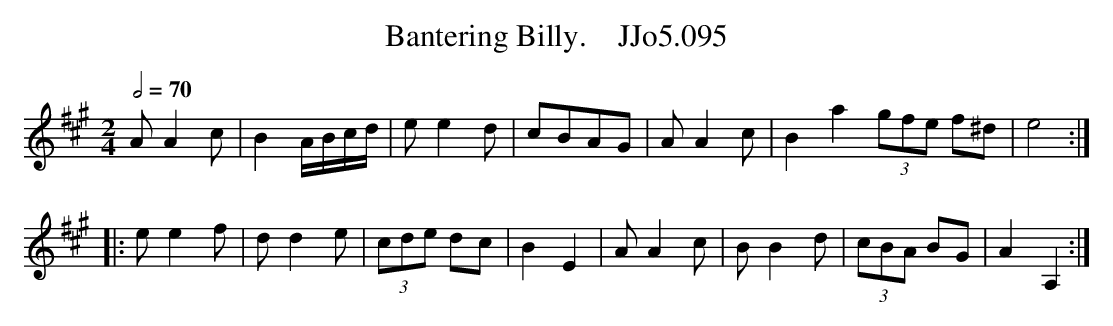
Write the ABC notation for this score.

X:1
T:Bantering Billy.    JJo5.095
Q:1/2=70
M:2/4
L:1/8
K:A
AA2c|B2 A/B/c/d/|ee2d|cBAG|AA2c|B2a2 (3gfe f^d|e4 :|
|: ee2f|dd2e|(3cde dc|B2E2|AA2c|BB2d|(3cBA BG|A2A,2 :|
